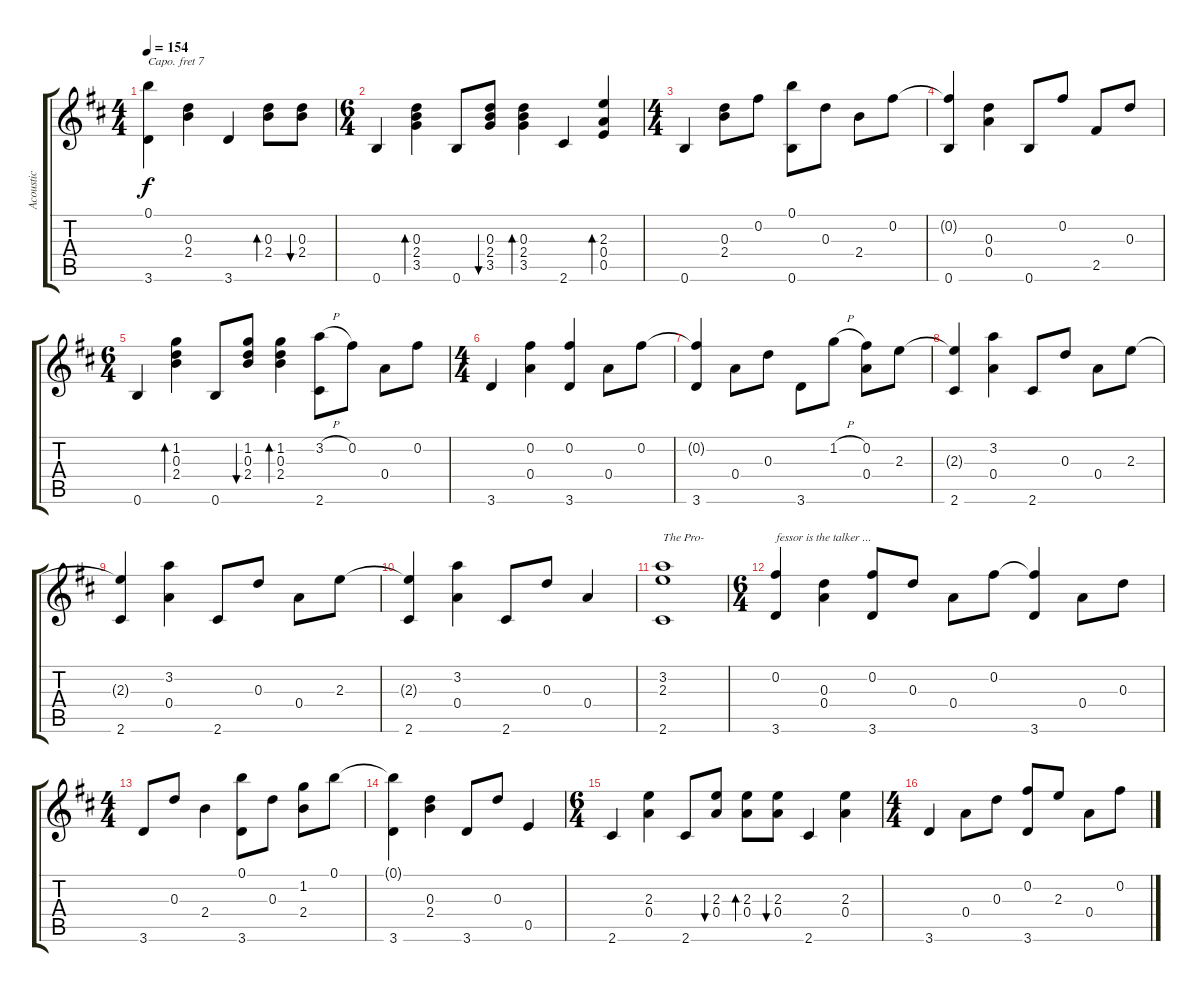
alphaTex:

\track ("Acoustic" "Acoustic") {instrument acousticguitarsteel}
\staff {score tabs}
\capo 7
\tuning (E4 B3 G3 D3 A2 E2) {hide}
\ts (4 4)
\tempo 154
\clef g2
\ks d
(0.1{t} 3.6).4{dy f} (0.3 2.4).4 3.6.4 (0.3 2.4).8{bd 30} (0.3 2.4).8{bu 30} |
\ts (6 4)
0.6.4 (0.3 2.4 3.5).4{bd 30} 0.6.8 (0.3 2.4 3.5).8{bu 30} (0.3 2.4 3.5).4{bd 30} 2.6.4 (2.3 0.4 0.5).4{bd 30} |
\ts (4 4)
0.6.4 (0.3 2.4).8 0.2.8 (0.1 0.6).8 0.3.8 2.4.8 0.2.8 |
(0.2{t} 0.6).4 (0.3 0.4).4 0.6.8 0.2.8 2.5.8 0.3.8 |
\ts (6 4)
0.6.4 (1.2 0.3 2.4).4{bd 30} 0.6.8 (1.2 0.3 2.4).8{bu 30} (1.2 0.3 2.4).4{bd 30} (3.2{h} 2.6).8 0.2.8 0.4.8 0.2.8 |
\ts (4 4)
3.6.4 (0.2 0.4).4 (0.2 3.6).4 0.4.8 0.2.8 |
(0.2{t} 3.6).4 0.4.8 0.3.8 3.6.8 1.2{h}.8 (0.2 0.4).8 2.3.8 |
(2.3{t} 2.6).4 (3.2 0.4).4 2.6.8 0.3.8 0.4.8 2.3.8 |
(2.3{t} 2.6).4 (3.2 0.4).4 2.6.8 0.3.8 0.4.8 2.3.8 |
(2.3{t} 2.6).4 (3.2 0.4).4 2.6.8 0.3.8 0.4.4 |
(3.2 2.3 2.6).1{txt "The Pro-"} |
\ts (6 4)
(0.2 3.6).4{txt "fessor is the talker ..."} (0.3 0.4).4 (0.2 3.6).8 0.3.8 0.4.8 0.2.8 (0.2{t} 3.6).4 0.4.8 0.3.8 |
\ts (4 4)
3.6.8 0.3.8 2.4.4 (0.1 3.6).8 0.3.8 (1.2 2.4).8 0.1.8 |
(0.1{t} 3.6).4 (0.3 2.4).4 3.6.8 0.3.8 0.5.4 |
\ts (6 4)
2.6.4 (2.3 0.4).4 2.6.8 (2.3 0.4).8{bu 30} (2.3 0.4).8{bd 30} (2.3 0.4).8{bu 30} 2.6.4 (2.3 0.4).4 |
\ts (4 4)
3.6.4 0.4.8 0.3.8 (0.2 3.6).8 2.3.8 0.4.8 0.2.8
